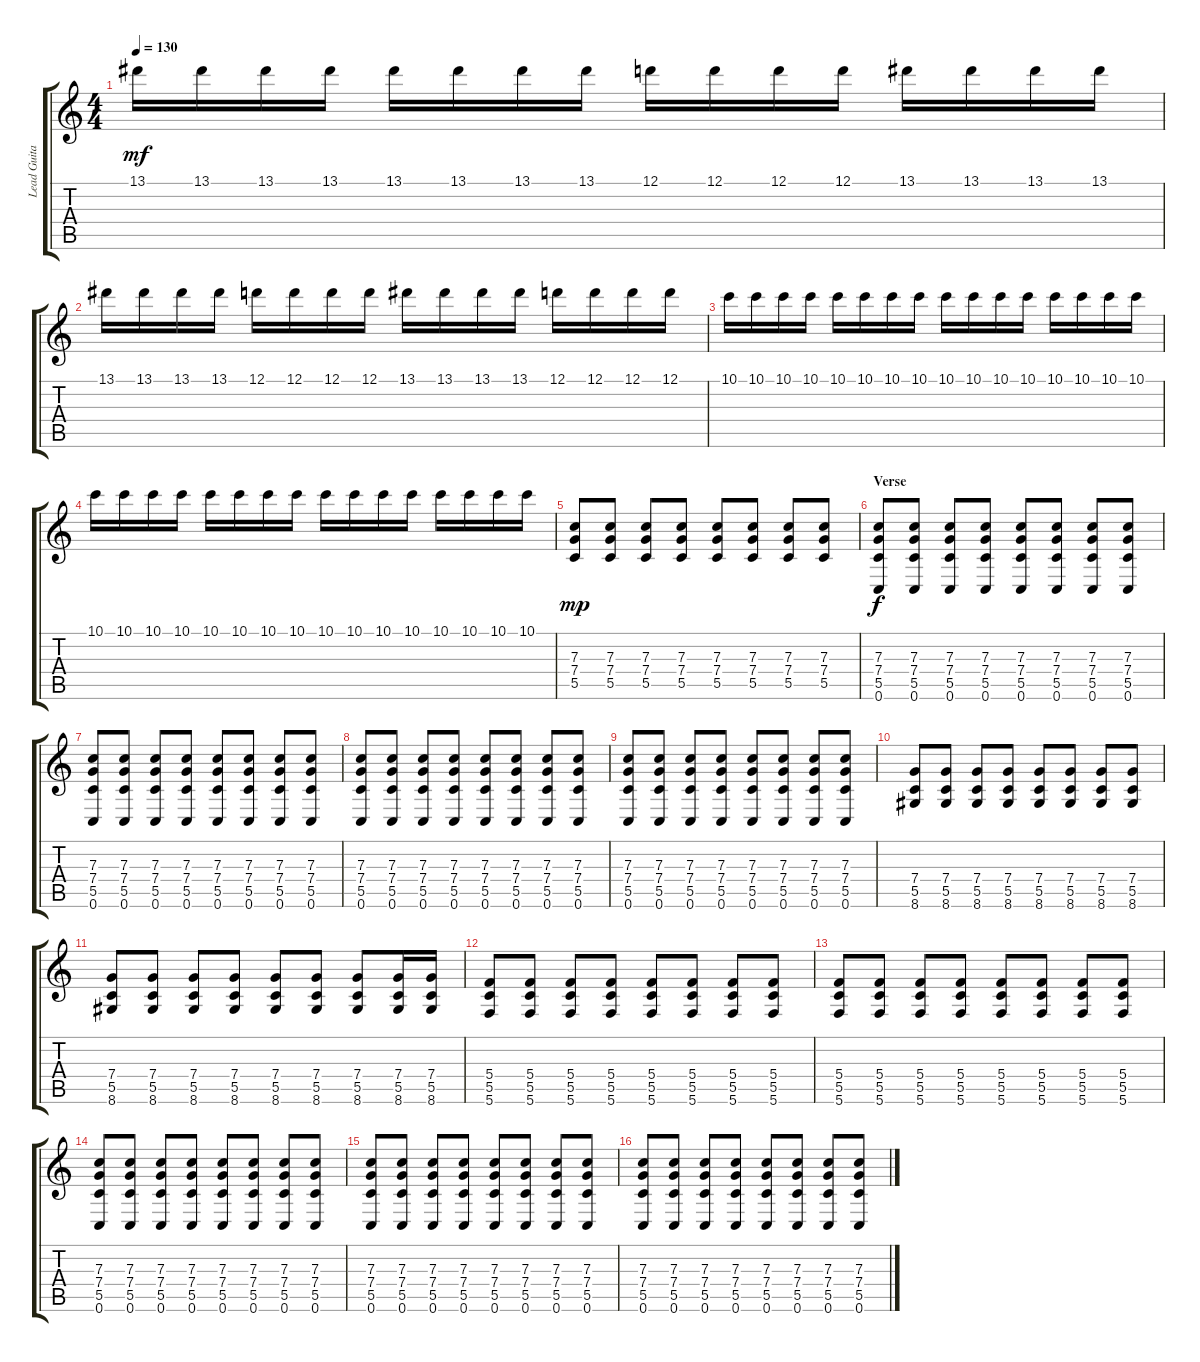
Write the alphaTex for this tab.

\track ("Lead Guitar (Left)" "Lead Guita") {instrument distortionguitar}
\staff {score tabs}
\tuning (D4 A3 F3 C3 G2 C2) {hide}
\ts (4 4)
\tempo 130
\clef g2
\ks c
13.1.16{dy mf} 13.1.16 13.1.16 13.1.16 13.1.16 13.1.16 13.1.16 13.1.16 12.1.16 12.1.16 12.1.16 12.1.16 13.1.16 13.1.16 13.1.16 13.1.16 |
13.1.16 13.1.16 13.1.16 13.1.16 12.1.16 12.1.16 12.1.16 12.1.16 13.1.16 13.1.16 13.1.16 13.1.16 12.1.16 12.1.16 12.1.16 12.1.16 |
10.1.16 10.1.16 10.1.16 10.1.16 10.1.16 10.1.16 10.1.16 10.1.16 10.1.16 10.1.16 10.1.16 10.1.16 10.1.16 10.1.16 10.1.16 10.1.16 |
10.1.16 10.1.16 10.1.16 10.1.16 10.1.16 10.1.16 10.1.16 10.1.16 10.1.16 10.1.16 10.1.16 10.1.16 10.1.16 10.1.16 10.1.16 10.1.16 |
(7.3 7.4 5.5).8{dy mp} (7.3 7.4 5.5).8 (7.3 7.4 5.5).8 (7.3 7.4 5.5).8 (7.3 7.4 5.5).8 (7.3 7.4 5.5).8 (7.3 7.4 5.5).8 (7.3 7.4 5.5).8 |
\section ("" "Verse")
(7.3 7.4 5.5 0.6).8{dy f} (7.3 7.4 5.5 0.6).8 (7.3 7.4 5.5 0.6).8 (7.3 7.4 5.5 0.6).8 (7.3 7.4 5.5 0.6).8 (7.3 7.4 5.5 0.6).8 (7.3 7.4 5.5 0.6).8 (7.3 7.4 5.5 0.6).8 |
(7.3 7.4 5.5 0.6).8 (7.3 7.4 5.5 0.6).8 (7.3 7.4 5.5 0.6).8 (7.3 7.4 5.5 0.6).8 (7.3 7.4 5.5 0.6).8 (7.3 7.4 5.5 0.6).8 (7.3 7.4 5.5 0.6).8 (7.3 7.4 5.5 0.6).8 |
(7.3 7.4 5.5 0.6).8 (7.3 7.4 5.5 0.6).8 (7.3 7.4 5.5 0.6).8 (7.3 7.4 5.5 0.6).8 (7.3 7.4 5.5 0.6).8 (7.3 7.4 5.5 0.6).8 (7.3 7.4 5.5 0.6).8 (7.3 7.4 5.5 0.6).8 |
(7.3 7.4 5.5 0.6).8 (7.3 7.4 5.5 0.6).8 (7.3 7.4 5.5 0.6).8 (7.3 7.4 5.5 0.6).8 (7.3 7.4 5.5 0.6).8 (7.3 7.4 5.5 0.6).8 (7.3 7.4 5.5 0.6).8 (7.3 7.4 5.5 0.6).8 |
(7.4 5.5 8.6).8 (7.4 5.5 8.6).8 (7.4 5.5 8.6).8 (7.4 5.5 8.6).8 (7.4 5.5 8.6).8 (7.4 5.5 8.6).8 (7.4 5.5 8.6).8 (7.4 5.5 8.6).8 |
(7.4 5.5 8.6).8 (7.4 5.5 8.6).8 (7.4 5.5 8.6).8 (7.4 5.5 8.6).8 (7.4 5.5 8.6).8 (7.4 5.5 8.6).8 (7.4 5.5 8.6).8 (7.4 5.5 8.6).16 (7.4 5.5 8.6).16 |
(5.4 5.5 5.6).8 (5.4 5.5 5.6).8 (5.4 5.5 5.6).8 (5.4 5.5 5.6).8 (5.4 5.5 5.6).8 (5.4 5.5 5.6).8 (5.4 5.5 5.6).8 (5.4 5.5 5.6).8 |
(5.4 5.5 5.6).8 (5.4 5.5 5.6).8 (5.4 5.5 5.6).8 (5.4 5.5 5.6).8 (5.4 5.5 5.6).8 (5.4 5.5 5.6).8 (5.4 5.5 5.6).8 (5.4 5.5 5.6).8 |
(7.3 7.4 5.5 0.6).8 (7.3 7.4 5.5 0.6).8 (7.3 7.4 5.5 0.6).8 (7.3 7.4 5.5 0.6).8 (7.3 7.4 5.5 0.6).8 (7.3 7.4 5.5 0.6).8 (7.3 7.4 5.5 0.6).8 (7.3 7.4 5.5 0.6).8 |
(7.3 7.4 5.5 0.6).8 (7.3 7.4 5.5 0.6).8 (7.3 7.4 5.5 0.6).8 (7.3 7.4 5.5 0.6).8 (7.3 7.4 5.5 0.6).8 (7.3 7.4 5.5 0.6).8 (7.3 7.4 5.5 0.6).8 (7.3 7.4 5.5 0.6).8 |
(7.3 7.4 5.5 0.6).8 (7.3 7.4 5.5 0.6).8 (7.3 7.4 5.5 0.6).8 (7.3 7.4 5.5 0.6).8 (7.3 7.4 5.5 0.6).8 (7.3 7.4 5.5 0.6).8 (7.3 7.4 5.5 0.6).8 (7.3 7.4 5.5 0.6).8
